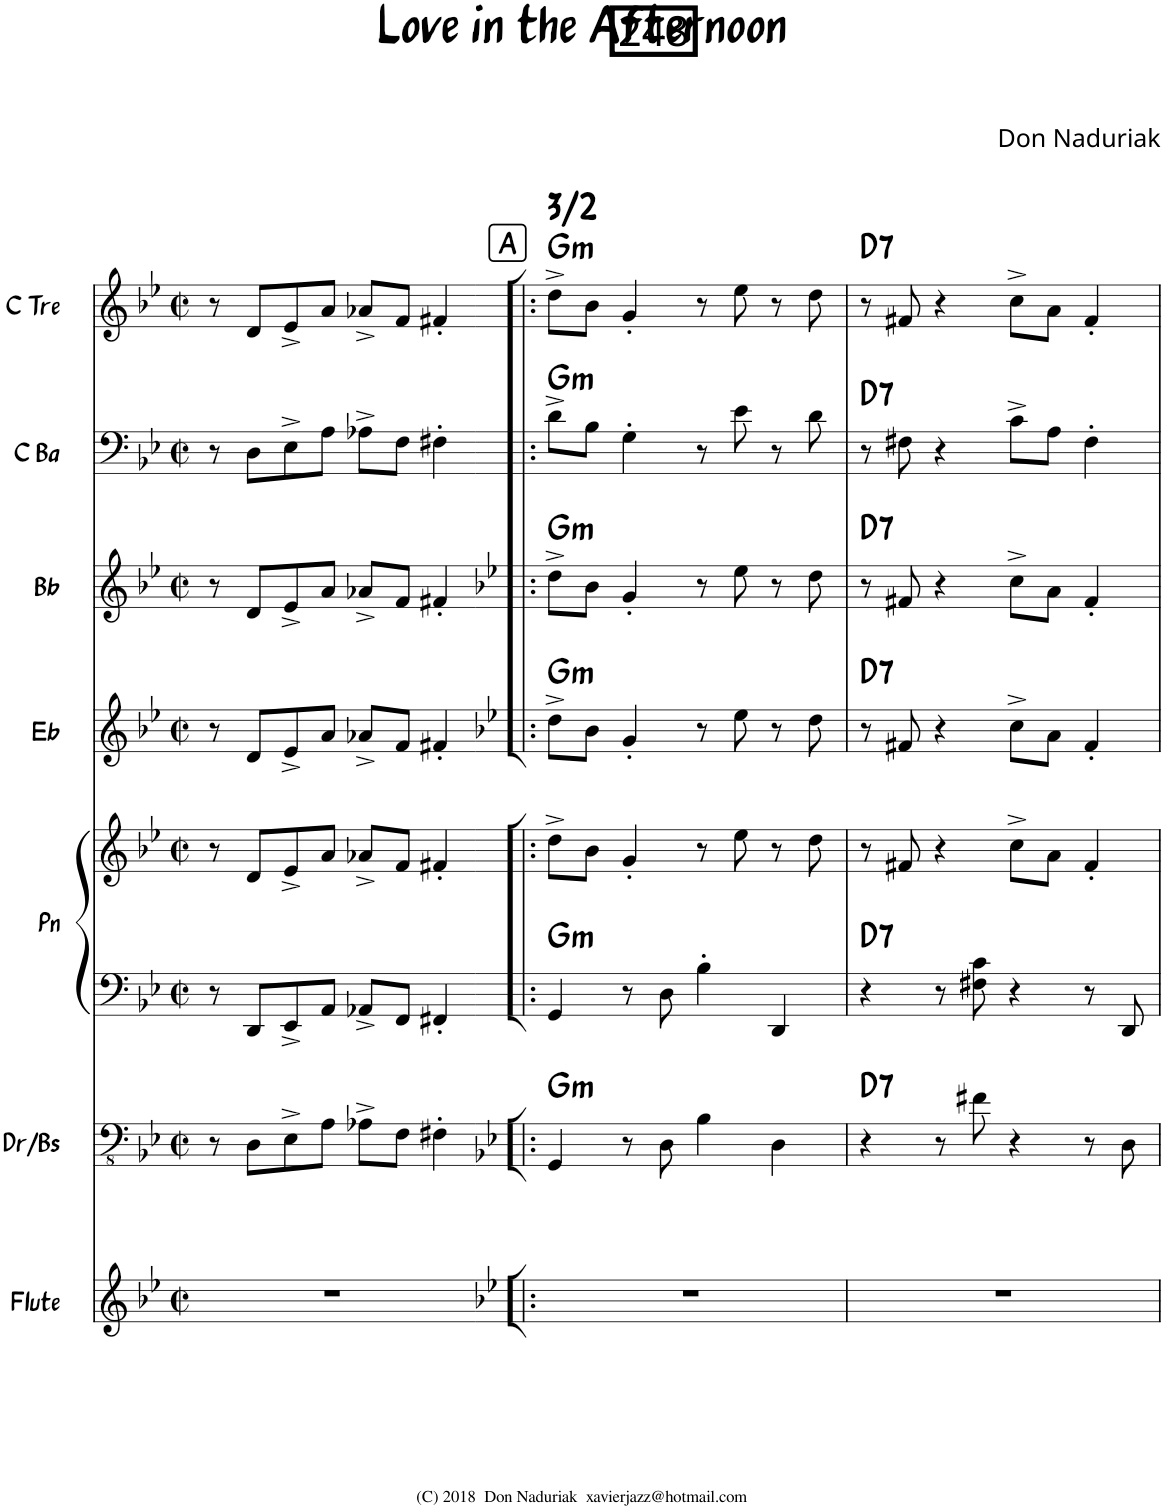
**kern	**kern	**harte	**kern	**kern	**harte	**kern	**harte	**kern	**harte	**kern	**harte	**kern	**harte
*part7	*part6	*part6	*part5	*part5	*part5	*part4	*part4	*part3	*part3	*part2	*part2	*part1	*part1
*staff8	*staff7	*	*staff6	*staff5	*	*staff4	*	*staff3	*	*staff2	*	*staff1	*
*I"Flute	*I"Dr/Bs	*	*I"Pn	*	*	*I"Eb	*	*I"Bb	*	*I"C Ba	*	*I"C Tre	*
*I'Fl.	*	*	*	*	*	*	*	*	*	*	*	*	*
*clefG2	*clefFv4	*	*clefF4	*clefG2	*	*clefG2	*	*clefG2	*	*clefF4	*	*clefG2	*
*	*	*	*	*	*	*ITrd5c9	*	*ITrd1c2	*	*	*	*	*
*k[b-e-]	*k[b-e-]	*	*k[b-e-]	*k[b-e-]	*	*k[b-e-]	*	*k[b-e-]	*	*k[b-e-]	*	*k[b-e-]	*
*M2/2	*M2/2	*	*M2/2	*M2/2	*	*M2/2	*	*M2/2	*	*M2/2	*	*M2/2	*
*met(c|)	*met(c|)	*	*met(c|)	*met(c|)	*	*met(c|)	*	*met(c|)	*	*met(c|)	*	*met(c|)	*
=1	=1	=1	=1	=1	=1	=1	=1	=1	=1	=1	=1	=1	=1
1r	8r	.	8r	8r	.	8r	.	8r	.	8r	.	8r	.
.	8DD\L	.	8DD/L	8d/L	.	8d/L	.	8d/L	.	8D\L	.	8d/L	.
.	8EE-^\	.	8EE-^/	8e-^/	.	8e-^/	.	8e-^/	.	8E-^\	.	8e-^/	.
.	8AA\J	.	8AA/J	8a/J	.	8a/J	.	8a/J	.	8A\J	.	8a/J	.
.	8AA-X^\L	.	8AA-X^/L	8a-X^/L	.	8a-X^/L	.	8a-X^/L	.	8A-X^\L	.	8a-X^/L	.
.	8FF\J	.	8FF/J	8f/J	.	8f/J	.	8f/J	.	8F\J	.	8f/J	.
.	4FF#X'\	.	4FF#X'/	4f#X'/	.	4f#X'/	.	4f#X'/	.	4F#X'\	.	4f#X'/	.
!!LO:REH:place=s1:a:B:cj:fs=14:t=A
=2!|:	=2!|:	=2!|:	=2!|:	=2!|:	=2!|:	=2!|:	=2!|:	=2!|:	=2!|:	=2!|:	=2!|:	=2!|:	=2!|:
*k[b-e-]	*k[b-e-]	*	*	*	*	*k[b-e-]	*	*k[b-e-]	*	*	*	*	*
!	!	!LO:H:kt=m	!	!	!LO:H:kt=m	!	!LO:H:kt=m	!	!LO:H:kt=m	!	!LO:H:kt=m	!LO:TX:a:t=3/2	!LO:H:kt=m
1r	4GGG/	G:min	4GG/	8dd^\L	G:min	8dd^\L	G:min	8dd^\L	G:min	8d^\L	G:min	8dd^\L	G:min
.	.	.	.	8b-\J	.	8b-\J	.	8b-\J	.	8B-\J	.	8b-\J	.
.	8r	.	8r	4g'/	.	4g'/	.	4g'/	.	4G'\	.	4g'/	.
.	8DD\	.	8D\	.	.	.	.	.	.	.	.	.	.
.	4BB-\	.	4B-'\	8r	.	8r	.	8r	.	8r	.	8r	.
.	.	.	.	8ee-\	.	8ee-\	.	8ee-\	.	8e-\	.	8ee-\	.
.	4DD\	.	4DD/	8r	.	8r	.	8r	.	8r	.	8r	.
.	.	.	.	8dd\	.	8dd\	.	8dd\	.	8d\	.	8dd\	.
=3	=3	=3	=3	=3	=3	=3	=3	=3	=3	=3	=3	=3	=3
!	!	!LO:H:kt=7	!	!	!LO:H:kt=7	!	!LO:H:kt=7	!	!LO:H:kt=7	!	!LO:H:kt=7	!	!LO:H:kt=7
1r	4r	D:7	4r	8r	D:7	8r	D:7	8r	D:7	8r	D:7	8r	D:7
.	.	.	.	8f#X/	.	8f#X/	.	8f#X/	.	8F#X\	.	8f#X/	.
.	8r	.	8r	4r	.	4r	.	4r	.	4r	.	4r	.
.	8F#X\	.	8F#X\ 8c\	.	.	.	.	.	.	.	.	.	.
.	4r	.	4r	8cc^\L	.	8cc^\L	.	8cc^\L	.	8c^\L	.	8cc^\L	.
.	.	.	.	8a\J	.	8a\J	.	8a\J	.	8A\J	.	8a\J	.
.	8r	.	8r	4f#'/	.	4f#'/	.	4f#'/	.	4F#'\	.	4f#'/	.
.	8DD\	.	8DD/	.	.	.	.	.	.	.	.	.	.
=	=	=	=	=	=	=	=	=	=	=	=	=	=
*-	*-	*-	*-	*-	*-	*-	*-	*-	*-	*-	*-	*-	*-
